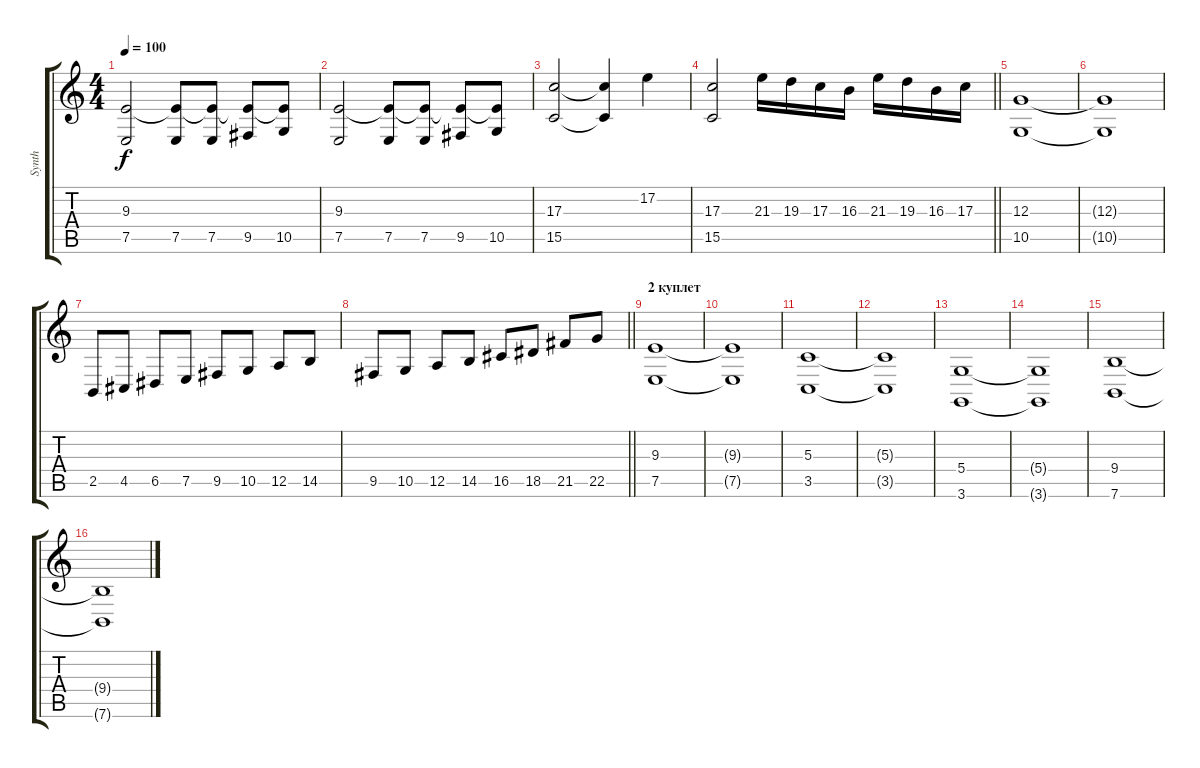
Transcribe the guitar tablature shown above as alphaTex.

\track ("Synth" "Synth") {instrument stringensemble1}
\staff {score tabs}
\tuning (E4 B3 G3 D3 A2 E2) {hide}
\ts (4 4)
\tempo 100
\clef g2
\ks c
(9.3 7.5).2{dy f} (9.3{t} 7.5).8 (9.3{t} 7.5).8 (9.3{t} 9.5).8 (9.3{t} 10.5).8 |
(9.3 7.5).2 (9.3{t} 7.5).8 (9.3{t} 7.5).8 (9.3{t} 9.5).8 (9.3{t} 10.5).8 |
(17.3 15.5).2 (17.3{t} 15.5{t}).4 17.2.4 |
\barLineRight lightlight
(17.3 15.5).2 21.3.16 19.3.16 17.3.16 16.3.16 21.3.16 19.3.16 16.3.16 17.3.16 |
(12.3 10.5).1 |
(12.3{t} 10.5{t}).1 |
2.5.8 4.5.8 6.5.8 7.5.8 9.5.8 10.5.8 12.5.8 14.5.8 |
\barLineRight lightlight
9.5.8 10.5.8 12.5.8 14.5.8 16.5.8 18.5.8 21.5.8 22.5.8 |
\section ("" "2 куплет")
(9.3 7.5).1 |
(9.3{t} 7.5{t}).1 |
(5.3 3.5).1 |
(5.3{t} 3.5{t}).1 |
(5.4 3.6).1 |
(5.4{t} 3.6{t}).1 |
(9.4 7.6).1 |
(9.4{t} 7.6{t}).1
